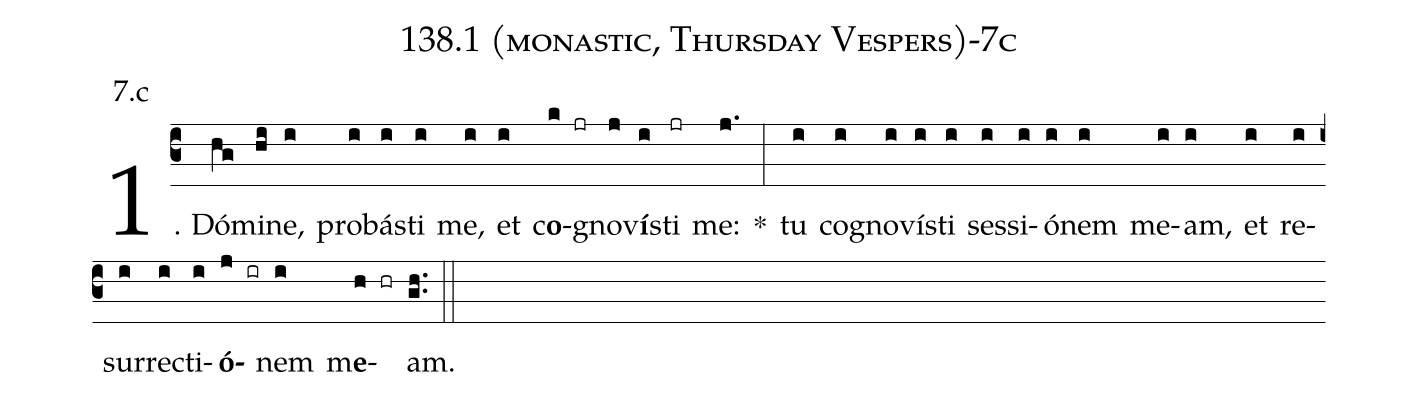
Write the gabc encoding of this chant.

name: 138.1 (monastic, Thursday Vespers)-7c;
annotation: 7.c;
%%
(c3)1. Dó(hg)mi(hi)ne,(i) pro(i)bás(i)ti(i) me,(i) et(i) c<b>o</b>(k jr)gno(j)v<b>í</b>s(i)ti(jr) me:(j.) *(:) tu(i) co(i)gno(i)vís(i)ti(i) ses(i)si(i)ó(i)nem(i) me(i)am,(i) et(i) re(i)sur(i)rec(i)ti(i)<b>ó</b>(j ir)nem(i) m<b>e</b>(h hr)am.(gh..) (::)
